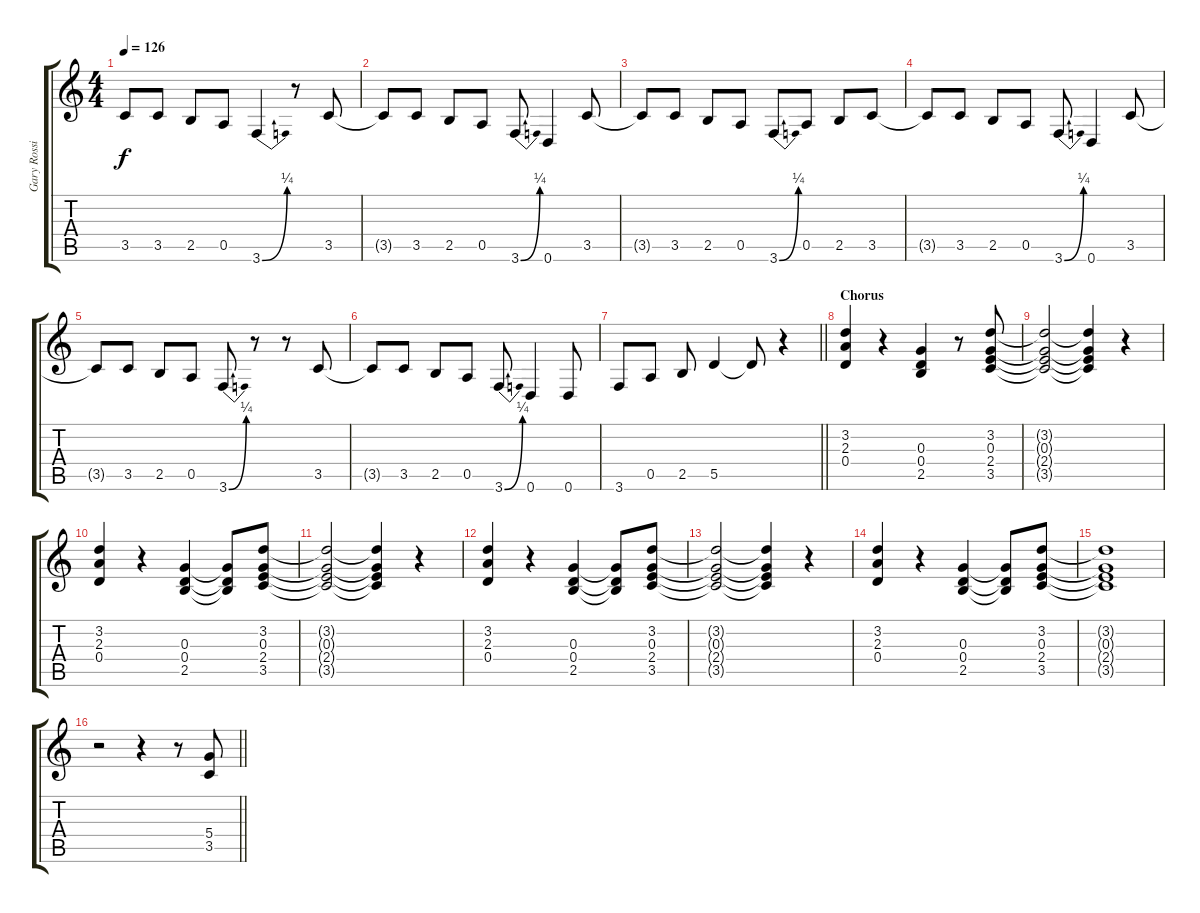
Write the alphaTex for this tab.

\track ("Gary Rossington - Rhythm Guitar" "Gary Rossi") {instrument overdrivenguitar}
\staff {score tabs}
\tuning (E4 B3 G3 D3 A2 D2) {hide}
\ts (4 4)
\tempo 126
\clef g2
\ks c
3.5{t}.8{dy f} 3.5.8 2.5.8 0.5.8 3.6{be (bend 0 0 60 1)}.4 r.8 3.5.8 |
3.5{t}.8 3.5.8 2.5.8 0.5.8 3.6{be (bend 0 0 60 1)}.8 0.6.4 3.5.8 |
3.5{t}.8 3.5.8 2.5.8 0.5.8 3.6{be (bend 0 0 60 1)}.8 0.5.8 2.5.8 3.5.8 |
3.5{t}.8 3.5.8 2.5.8 0.5.8 3.6{be (bend 0 0 60 1)}.8 0.6.4 3.5.8 |
3.5{t}.8 3.5.8 2.5.8 0.5.8 3.6{be (bend 0 0 60 1)}.8 r.8 r.8 3.5.8 |
3.5{t}.8 3.5.8 2.5.8 0.5.8 3.6{be (bend 0 0 60 1)}.8 0.6.4 0.6.8 |
\barLineRight lightlight
3.6.8 0.5.8 2.5.8 5.5.4 5.5{t}.8 r.4 |
\section ("" "Chorus")
(3.2 2.3 0.4).4 r.4 (0.3 0.4 2.5).4 r.8 (3.2 0.3 2.4 3.5).8 |
(3.2{t} 0.3{t} 2.4{t} 3.5{t}).2 (3.2{t} 0.3{t} 2.4{t} 3.5{t}).4 r.4 |
(3.2 2.3 0.4).4 r.4 (0.3 0.4 2.5).4 (0.3{t} 0.4{t} 2.5{t}).8 (3.2 0.3 2.4 3.5).8 |
(3.2{t} 0.3{t} 2.4{t} 3.5{t}).2 (3.2{t} 0.3{t} 2.4{t} 3.5{t}).4 r.4 |
(3.2 2.3 0.4).4 r.4 (0.3 0.4 2.5).4 (0.3{t} 0.4{t} 2.5{t}).8 (3.2 0.3 2.4 3.5).8 |
(3.2{t} 0.3{t} 2.4{t} 3.5{t}).2 (3.2{t} 0.3{t} 2.4{t} 3.5{t}).4 r.4 |
(3.2 2.3 0.4).4 r.4 (0.3 0.4 2.5).4 (0.3{t} 0.4{t} 2.5{t}).8 (3.2 0.3 2.4 3.5).8 |
(3.2{t} 0.3{t} 2.4{t} 3.5{t}).1 |
\barLineRight lightlight
r.2 r.4 r.8 (5.4 3.5).8
